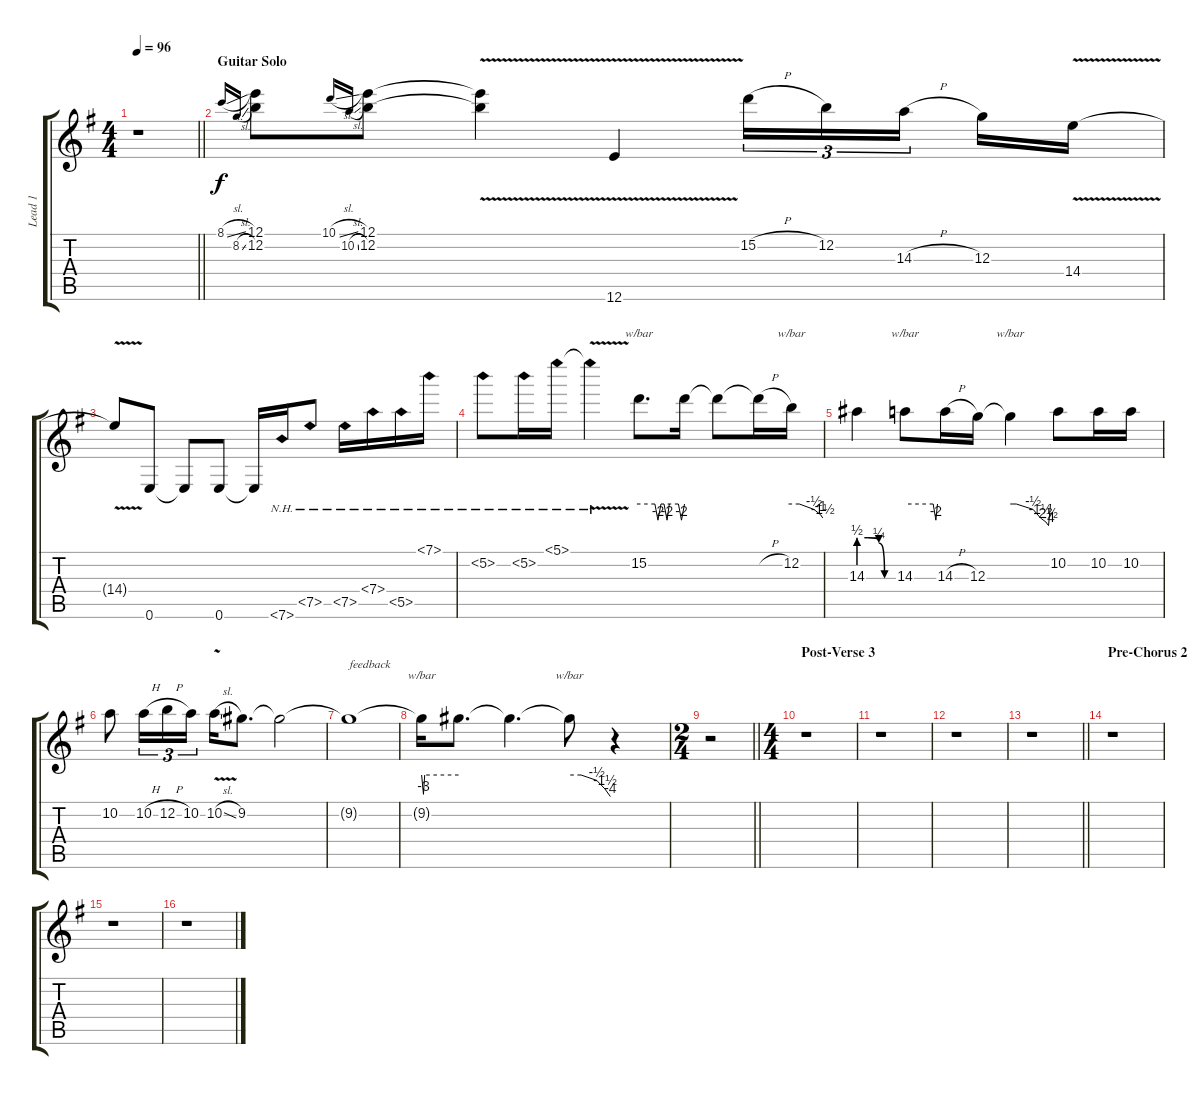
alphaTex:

\track ("Lead 1" "Lead 1") {instrument distortionguitar}
\staff {score tabs}
\tuning (E4 B3 G3 D3 A2 E2) {hide}
\ts (4 4)
\tempo 96
\clef g2
\barLineRight lightlight
\ks g
r.1{dy mf volume 14 instrument distortionguitar} |
\section ("" "Guitar Solo")
8.1{sl}.16{gr onbeat dy f} 8.2{sl}.16{gr onbeat} (12.1 12.2).8 10.1{sl}.16{gr onbeat} 10.2{sl}.16{gr onbeat} (12.1 12.2).8 (12.1{v t} 12.2{v t}).4 12.6{v}.4 15.2{h}.16{tu (3 2)} 12.2.16{tu (3 2)} 14.3{h}.16{tu (3 2) beam splitsecondary} 12.3.16 14.4{v}.16 |
14.4{v t}.8 0.6.8 0.6{t}.8 0.6.8 0.6{t}.16 7.6{nh}.16 7.5{nh}.8 7.5{nh}.16 7.4{nh}.16 5.5{nh}.16 7.1{nh}.16 |
5.2{nh}.8 5.2{nh}.16 5.1{nh}.16 5.1{nh v t}.4 15.2.8{d tbe (custom default 0 0 21 0 25 -8 29 0 33 0 37 -8 40 0 52 0 56 -8 60 0)} 15.2{t}.16 15.2{t}.8 15.2{h t}.16 12.2.16{tbe (custom default 0 0 15 0 43 -2 56 -4 60 -6)} |
14.3{be (custom 0 2 16 2 35 1 45 0 60 0)}.4 14.3.8{tbe (custom default 0 0 52 0 57 -8 60 0)} 14.3{h}.16 12.3.16 12.3{t}.4{tbe (custom default 0 0 9 0 34 -2 45 -6 53 -10 57 -16 60 0)} 10.2.8 10.2.16 10.2.16 |
10.2.8 10.2{h}.16{tu (3 2)} 12.2{h}.16{tu (3 2)} 10.2.16{tu (3 2)} 10.2{v sl}.16 9.2.8{d} 9.2{t}.2 |
9.2{t}.1{txt "feedback"} |
9.2{t}.16{tbe (custom default 0 0 3 -12 5 0 60 0)} 9.2{t}.8{d} 9.2{t}.4{d} 9.2{t}.8{tbe (custom default 0 0 17 0 40 -2 52 -6 60 -16)} r.4 |
\ts (2 4)
\barLineRight lightlight
r.2 |
\ts (4 4)
\section ("" "Post-Verse 3")
r.1 |
r.1 |
r.1 |
\barLineRight lightlight
r.1 |
\section ("" "Pre-Chorus 2")
r.1 |
r.1 |
r.1
